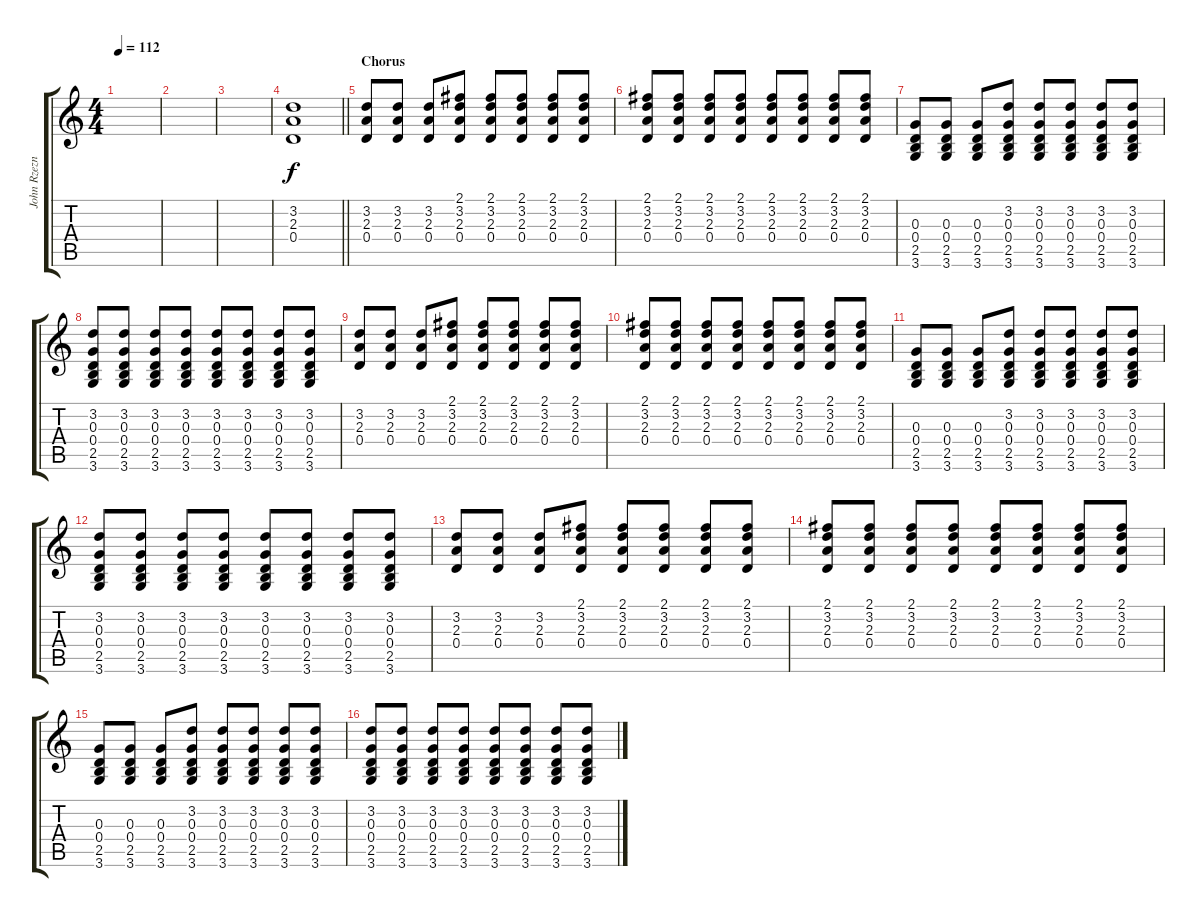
\track ("John Rzeznik - Rythem 1" "John Rzezn") {instrument overdrivenguitar}
\staff {score tabs}
\tuning (E4 B3 G3 D3 A2 E2) {hide}
\ts (4 4)
\tempo 112
\clef g2
\ks c
|
|
|
\barLineRight lightlight
(3.2 2.3 0.4).1{volume 13} |
\section ("" "Chorus")
(3.2 2.3 0.4).8 (3.2 2.3 0.4).8 (3.2 2.3 0.4).8 (2.1 3.2 2.3 0.4).8 (2.1 3.2 2.3 0.4).8 (2.1 3.2 2.3 0.4).8 (2.1 3.2 2.3 0.4).8 (2.1 3.2 2.3 0.4).8 |
(2.1 3.2 2.3 0.4).8 (2.1 3.2 2.3 0.4).8 (2.1 3.2 2.3 0.4).8 (2.1 3.2 2.3 0.4).8 (2.1 3.2 2.3 0.4).8 (2.1 3.2 2.3 0.4).8 (2.1 3.2 2.3 0.4).8 (2.1 3.2 2.3 0.4).8 |
(0.3 0.4 2.5 3.6).8 (0.3 0.4 2.5 3.6).8 (0.3 0.4 2.5 3.6).8 (3.2 0.3 0.4 2.5 3.6).8 (3.2 0.3 0.4 2.5 3.6).8 (3.2 0.3 0.4 2.5 3.6).8 (3.2 0.3 0.4 2.5 3.6).8 (3.2 0.3 0.4 2.5 3.6).8 |
(3.2 0.3 0.4 2.5 3.6).8 (3.2 0.3 0.4 2.5 3.6).8 (3.2 0.3 0.4 2.5 3.6).8 (3.2 0.3 0.4 2.5 3.6).8 (3.2 0.3 0.4 2.5 3.6).8 (3.2 0.3 0.4 2.5 3.6).8 (3.2 0.3 0.4 2.5 3.6).8 (3.2 0.3 0.4 2.5 3.6).8 |
(3.2 2.3 0.4).8 (3.2 2.3 0.4).8 (3.2 2.3 0.4).8 (2.1 3.2 2.3 0.4).8 (2.1 3.2 2.3 0.4).8 (2.1 3.2 2.3 0.4).8 (2.1 3.2 2.3 0.4).8 (2.1 3.2 2.3 0.4).8 |
(2.1 3.2 2.3 0.4).8 (2.1 3.2 2.3 0.4).8 (2.1 3.2 2.3 0.4).8 (2.1 3.2 2.3 0.4).8 (2.1 3.2 2.3 0.4).8 (2.1 3.2 2.3 0.4).8 (2.1 3.2 2.3 0.4).8 (2.1 3.2 2.3 0.4).8 |
(0.3 0.4 2.5 3.6).8 (0.3 0.4 2.5 3.6).8 (0.3 0.4 2.5 3.6).8 (3.2 0.3 0.4 2.5 3.6).8 (3.2 0.3 0.4 2.5 3.6).8 (3.2 0.3 0.4 2.5 3.6).8 (3.2 0.3 0.4 2.5 3.6).8 (3.2 0.3 0.4 2.5 3.6).8 |
(3.2 0.3 0.4 2.5 3.6).8 (3.2 0.3 0.4 2.5 3.6).8 (3.2 0.3 0.4 2.5 3.6).8 (3.2 0.3 0.4 2.5 3.6).8 (3.2 0.3 0.4 2.5 3.6).8 (3.2 0.3 0.4 2.5 3.6).8 (3.2 0.3 0.4 2.5 3.6).8 (3.2 0.3 0.4 2.5 3.6).8 |
(3.2 2.3 0.4).8 (3.2 2.3 0.4).8 (3.2 2.3 0.4).8 (2.1 3.2 2.3 0.4).8 (2.1 3.2 2.3 0.4).8 (2.1 3.2 2.3 0.4).8 (2.1 3.2 2.3 0.4).8 (2.1 3.2 2.3 0.4).8 |
(2.1 3.2 2.3 0.4).8 (2.1 3.2 2.3 0.4).8 (2.1 3.2 2.3 0.4).8 (2.1 3.2 2.3 0.4).8 (2.1 3.2 2.3 0.4).8 (2.1 3.2 2.3 0.4).8 (2.1 3.2 2.3 0.4).8 (2.1 3.2 2.3 0.4).8 |
(0.3 0.4 2.5 3.6).8 (0.3 0.4 2.5 3.6).8 (0.3 0.4 2.5 3.6).8 (3.2 0.3 0.4 2.5 3.6).8 (3.2 0.3 0.4 2.5 3.6).8 (3.2 0.3 0.4 2.5 3.6).8 (3.2 0.3 0.4 2.5 3.6).8 (3.2 0.3 0.4 2.5 3.6).8 |
(3.2 0.3 0.4 2.5 3.6).8 (3.2 0.3 0.4 2.5 3.6).8 (3.2 0.3 0.4 2.5 3.6).8 (3.2 0.3 0.4 2.5 3.6).8 (3.2 0.3 0.4 2.5 3.6).8 (3.2 0.3 0.4 2.5 3.6).8 (3.2 0.3 0.4 2.5 3.6).8 (3.2 0.3 0.4 2.5 3.6).8
